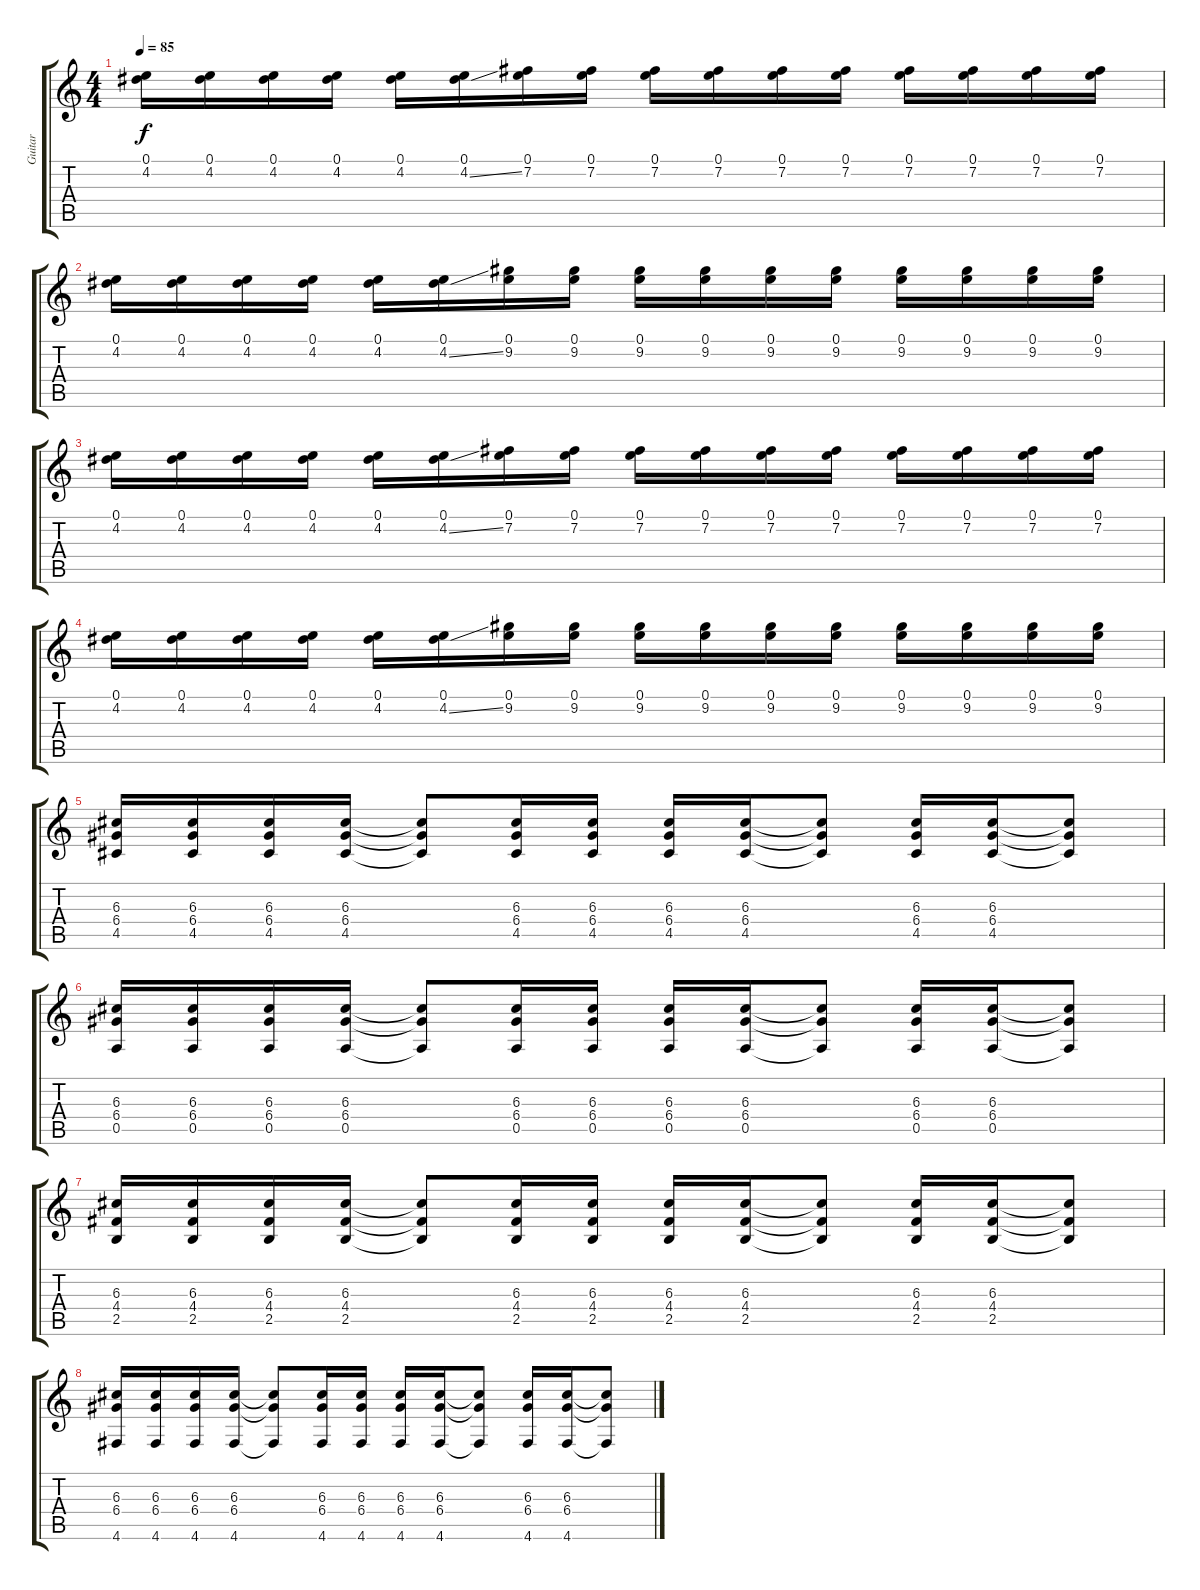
\track ("Guitar " "Guitar ") {instrument overdrivenguitar}
\staff {score tabs}
\tuning (E4 B3 G3 D3 A2 D2) {hide}
\ts (4 4)
\tempo 85
\clef g2
\ks c
(0.1 4.2).16{dy f} (0.1 4.2).16 (0.1 4.2).16 (0.1 4.2).16 (0.1 4.2).16 (0.1 4.2{ss}).16 (0.1 7.2).16 (0.1 7.2).16 (0.1 7.2).16 (0.1 7.2).16 (0.1 7.2).16 (0.1 7.2).16 (0.1 7.2).16 (0.1 7.2).16 (0.1 7.2).16 (0.1 7.2).16 |
(0.1 4.2).16 (0.1 4.2).16 (0.1 4.2).16 (0.1 4.2).16 (0.1 4.2).16 (0.1 4.2{ss}).16 (0.1 9.2).16 (0.1 9.2).16 (0.1 9.2).16 (0.1 9.2).16 (0.1 9.2).16 (0.1 9.2).16 (0.1 9.2).16 (0.1 9.2).16 (0.1 9.2).16 (0.1 9.2).16 |
(0.1 4.2).16 (0.1 4.2).16 (0.1 4.2).16 (0.1 4.2).16 (0.1 4.2).16 (0.1 4.2{ss}).16 (0.1 7.2).16 (0.1 7.2).16 (0.1 7.2).16 (0.1 7.2).16 (0.1 7.2).16 (0.1 7.2).16 (0.1 7.2).16 (0.1 7.2).16 (0.1 7.2).16 (0.1 7.2).16 |
(0.1 4.2).16 (0.1 4.2).16 (0.1 4.2).16 (0.1 4.2).16 (0.1 4.2).16 (0.1 4.2{ss}).16 (0.1 9.2).16 (0.1 9.2).16 (0.1 9.2).16 (0.1 9.2).16 (0.1 9.2).16 (0.1 9.2).16 (0.1 9.2).16 (0.1 9.2).16 (0.1 9.2).16 (0.1 9.2).16 |
(6.3 6.4 4.5).16 (6.3 6.4 4.5).16 (6.3 6.4 4.5).16 (6.3 6.4 4.5).16 (6.3{t} 6.4{t} 4.5{t}).8 (6.3 6.4 4.5).16 (6.3 6.4 4.5).16 (6.3 6.4 4.5).16 (6.3 6.4 4.5).16 (6.3{t} 6.4{t} 4.5{t}).8 (6.3 6.4 4.5).16 (6.3 6.4 4.5).16 (6.3{t} 6.4{t} 4.5{t}).8 |
(6.3 6.4 0.5).16 (6.3 6.4 0.5).16 (6.3 6.4 0.5).16 (6.3 6.4 0.5).16 (6.3{t} 6.4{t} 0.5{t}).8 (6.3 6.4 0.5).16 (6.3 6.4 0.5).16 (6.3 6.4 0.5).16 (6.3 6.4 0.5).16 (6.3{t} 6.4{t} 0.5{t}).8 (6.3 6.4 0.5).16 (6.3 6.4 0.5).16 (6.3{t} 6.4{t} 0.5{t}).8 |
(6.3 4.4 2.5).16 (6.3 4.4 2.5).16 (6.3 4.4 2.5).16 (6.3 4.4 2.5).16 (6.3{t} 4.4{t} 2.5{t}).8 (6.3 4.4 2.5).16 (6.3 4.4 2.5).16 (6.3 4.4 2.5).16 (6.3 4.4 2.5).16 (6.3{t} 4.4{t} 2.5{t}).8 (6.3 4.4 2.5).16 (6.3 4.4 2.5).16 (6.3{t} 4.4{t} 2.5{t}).8 |
(6.3 6.4 4.6).16 (6.3 6.4 4.6).16 (6.3 6.4 4.6).16 (6.3 6.4 4.6).16 (6.3{t} 6.4{t} 4.6{t}).8 (6.3 6.4 4.6).16 (6.3 6.4 4.6).16 (6.3 6.4 4.6).16 (6.3 6.4 4.6).16 (6.3{t} 6.4{t} 4.6{t}).8 (6.3 6.4 4.6).16 (6.3 6.4 4.6).16 (6.3{t} 6.4{t} 4.6{t}).8
